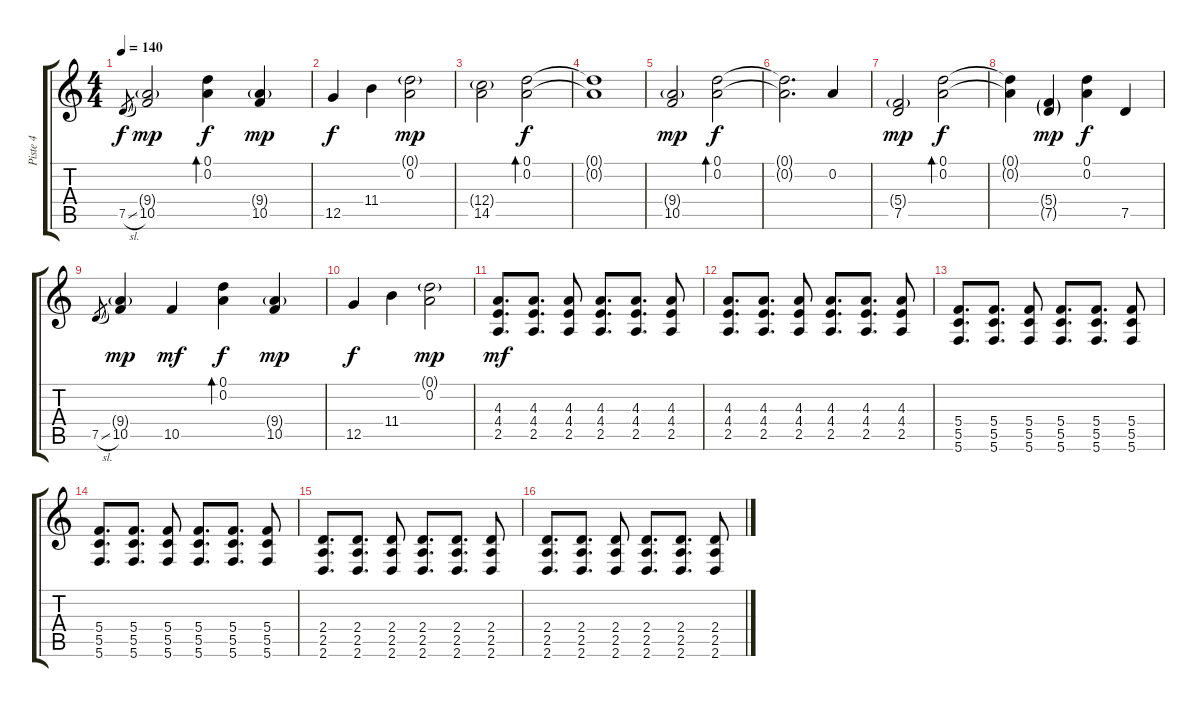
\track ("Piste 4" "Piste 4") {instrument distortionguitar}
\staff {score tabs}
\tuning (D4 A3 F3 C3 G2 C2) {hide}
\ts (4 4)
\tempo 140
\clef g2
\ks c
7.5{sl}.8{gr dy f} (9.4{g} 10.5).2{dy mp} (0.1 0.2).4{bd 240 dy f} (9.4{g} 10.5).4{dy mp} |
12.5.4{dy f} 11.4.4 (0.1{g} 0.2).2{dy mp} |
(12.4{g} 14.5).2{instrument electricguitarclean} (0.1 0.2).2{bd 240 dy f} |
(0.1{t} 0.2{t}).1 |
(9.4{g} 10.5).2{dy mp} (0.1 0.2).2{bd 240 dy f} |
(0.1{t} 0.2{t}).2{d} 0.2.4 |
(5.4{g} 7.5).2{dy mp} (0.1 0.2).2{bd 240 dy f} |
(0.1{t} 0.2{t}).4 (5.4{g} 7.5{g}).4{dy mp} (0.1 0.2).4{dy f} 7.5.4 |
7.5{sl}.8{gr} (9.4{g} 10.5).4{dy mp} 10.5.4{dy mf} (0.1 0.2).4{bd 240 dy f} (9.4{g} 10.5).4{dy mp} |
12.5.4{dy f} 11.4.4 (0.1{g} 0.2).2{dy mp} |
(4.3 4.4 2.5).8{d dy mf instrument distortionguitar} (4.3 4.4 2.5).8{d} (4.3 4.4 2.5).8 (4.3 4.4 2.5).8{d} (4.3 4.4 2.5).8{d} (4.3 4.4 2.5).8 |
(4.3 4.4 2.5).8{d} (4.3 4.4 2.5).8{d} (4.3 4.4 2.5).8 (4.3 4.4 2.5).8{d} (4.3 4.4 2.5).8{d} (4.3 4.4 2.5).8 |
(5.4 5.5 5.6).8{d} (5.4 5.5 5.6).8{d} (5.4 5.5 5.6).8 (5.4 5.5 5.6).8{d} (5.4 5.5 5.6).8{d} (5.4 5.5 5.6).8 |
(5.4 5.5 5.6).8{d} (5.4 5.5 5.6).8{d} (5.4 5.5 5.6).8 (5.4 5.5 5.6).8{d} (5.4 5.5 5.6).8{d} (5.4 5.5 5.6).8 |
(2.4 2.5 2.6).8{d} (2.4 2.5 2.6).8{d} (2.4 2.5 2.6).8 (2.4 2.5 2.6).8{d} (2.4 2.5 2.6).8{d} (2.4 2.5 2.6).8 |
(2.4 2.5 2.6).8{d} (2.4 2.5 2.6).8{d} (2.4 2.5 2.6).8 (2.4 2.5 2.6).8{d} (2.4 2.5 2.6).8{d} (2.4 2.5 2.6).8
